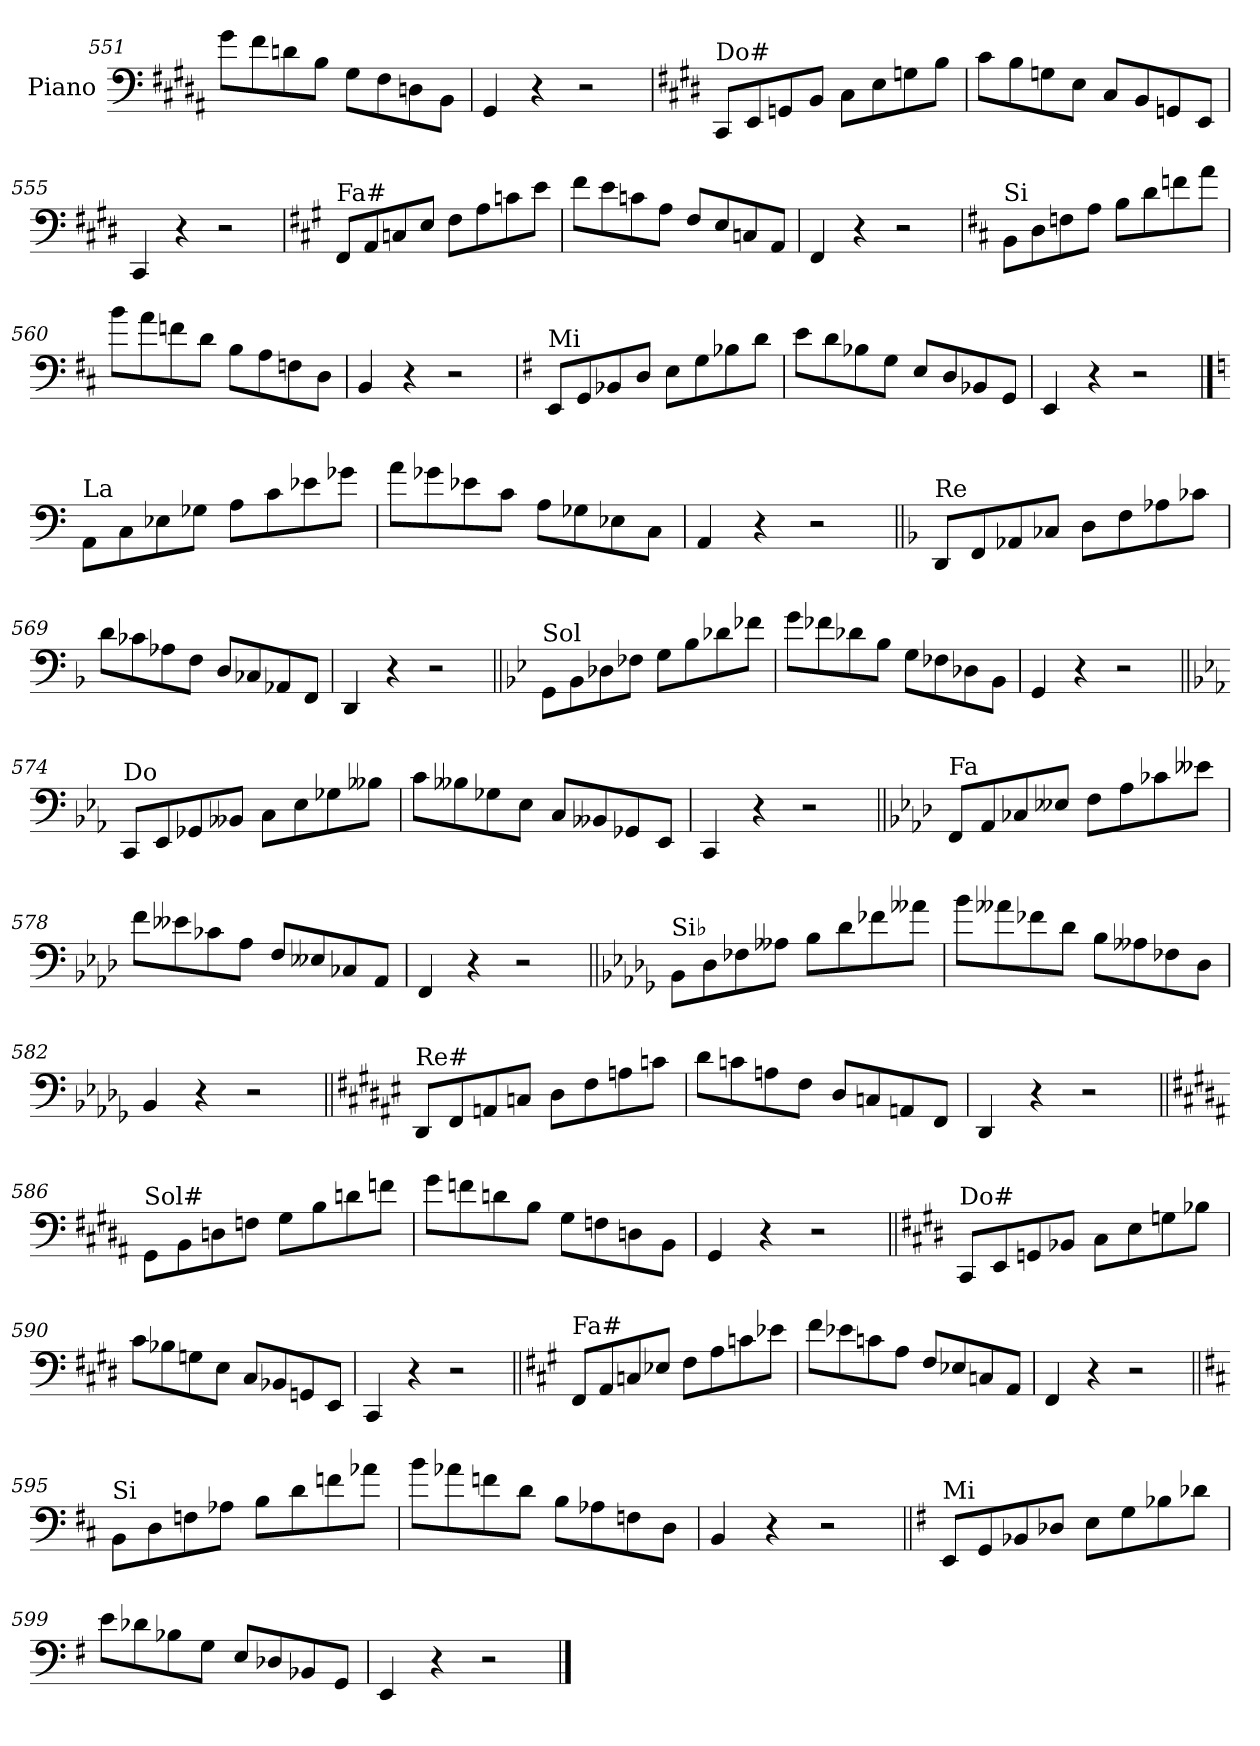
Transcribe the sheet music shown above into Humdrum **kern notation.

**kern
*part1
*staff1
*I"Piano
*I'Pno.
*clefF4
*k[f#c#g#d#a#]
=551
8g#\L
8f#\
8dn\
8B\J
8G#\L
8F#\
8Dn\
8BB\J
=552
4GG#/
4r
2r
!!LO:LB:g=z
=553
*k[f#c#g#d#]
!LO:TX:a:t=Do#
8CC#/L
8EE/
8GGn/
8BB/J
8C#\L
8E\
8Gn\
8B\J
=554
8c#\L
8B\
8Gn\
8E\J
8C#/L
8BB/
8GGn/
8EE/J
=555
4CC#/
4r
2r
=556
*k[f#c#g#]
!LO:TX:a:t=Fa#
8FF#/L
8AA/
8Cn/
8E/J
8F#\L
8A\
8cn\
8e\J
=557
8f#\L
8e\
8cn\
8A\J
8F#/L
8E/
8Cn/
8AA/J
=558
4FF#/
4r
2r
!!LO:LB:g=z
=559
*k[f#c#]
!LO:TX:a:t=Si
8BB\L
8D\
8Fn\
8A\J
8B\L
8d\
8fn\
8a\J
=560
8b\L
8a\
8fn\
8d\J
8B\L
8A\
8Fn\
8D\J
=561
4BB/
4r
2r
=562
*k[f#]
!LO:TX:a:t=Mi
8EE/L
8GG/
8BB-X/
8D/J
8E\L
8G\
8B-X\
8d\J
=563
8e\L
8d\
8B-X\
8G\J
8E/L
8D/
8BB-X/
8GG/J
=564
4EE/
4r
2r
!!LO:PB:g=z
==565
*k[]
!LO:TX:a:t=La
8AA\L
8C\
8E-X\
8G-X\J
8A\L
8c\
8e-X\
8g-X\J
=566
8a\L
8g-X\
8e-X\
8c\J
8A\L
8G-X\
8E-X\
8C\J
=567
4AA/
4r
2r
=568||
*k[b-]
!LO:TX:a:t=Re
8DD/L
8FF/
8AA-X/
8C-X/J
8D\L
8F\
8A-X\
8c-X\J
=569
8d\L
8c-X\
8A-X\
8F\J
8D/L
8C-X/
8AA-X/
8FF/J
=570
4DD/
4r
2r
!!LO:LB:g=z
=571||
*k[b-e-]
!LO:TX:a:t=Sol
8GG\L
8BB-\
8D-X\
8F-X\J
8G\L
8B-\
8d-X\
8f-X\J
=572
8g\L
8f-X\
8d-X\
8B-\J
8G\L
8F-X\
8D-X\
8BB-\J
=573
4GG/
4r
2r
=574||
*k[b-e-a-]
!LO:TX:a:t=Do
8CC/L
8EE-/
8GG-X/
8BB--X/J
8C\L
8E-\
8G-X\
8B--X\J
=575
8c\L
8B--X\
8G-X\
8E-\J
8C/L
8BB--X/
8GG-X/
8EE-/J
=576
4CC/
4r
2r
!!LO:LB:g=z
=577||
*k[b-e-a-d-]
!LO:TX:a:t=Fa
8FF/L
8AA-/
8C-X/
8E--X/J
8F\L
8A-\
8c-X\
8e--X\J
=578
8f\L
8e--X\
8c-X\
8A-\J
8F/L
8E--X/
8C-X/
8AA-/J
=579
4FF/
4r
2r
=580||
*k[b-e-a-d-g-]
!LO:TX:a:t=Si♭
8BB-\L
8D-\
8F-X\
8A--X\J
8B-\L
8d-\
8f-X\
8a--X\J
=581
8b-\L
8a--X\
8f-X\
8d-\J
8B-\L
8A--X\
8F-X\
8D-\J
=582
4BB-/
4r
2r
!!LO:LB:g=z
=583||
*k[f#c#g#d#a#e#]
!LO:TX:a:t=Re#
8DD#/L
8FF#/
8AAn/
8Cn/J
8D#\L
8F#\
8An\
8cn\J
=584
8d#\L
8cn\
8An\
8F#\J
8D#/L
8Cn/
8AAn/
8FF#/J
=585
4DD#/
4r
2r
=586||
*k[f#c#g#d#a#]
!LO:TX:a:t=Sol#
8GG#\L
8BB\
8Dn\
8Fn\J
8G#\L
8B\
8dn\
8fn\J
=587
8g#\L
8fn\
8dn\
8B\J
8G#\L
8Fn\
8Dn\
8BB\J
=588
4GG#/
4r
2r
!!LO:LB:g=z
=589||
*k[f#c#g#d#]
!LO:TX:a:t=Do#
8CC#/L
8EE/
8GGn/
8BB-X/J
8C#\L
8E\
8Gn\
8B-X\J
=590
8c#\L
8B-X\
8Gn\
8E\J
8C#/L
8BB-X/
8GGn/
8EE/J
=591
4CC#/
4r
2r
=592||
*k[f#c#g#]
!LO:TX:a:t=Fa#
8FF#/L
8AA/
8Cn/
8E-X/J
8F#\L
8A\
8cn\
8e-X\J
=593
8f#\L
8e-X\
8cn\
8A\J
8F#/L
8E-X/
8Cn/
8AA/J
=594
4FF#/
4r
2r
!!LO:LB:g=z
=595||
*k[f#c#]
!LO:TX:a:t=Si
8BB\L
8D\
8Fn\
8A-X\J
8B\L
8d\
8fn\
8a-X\J
=596
8b\L
8a-X\
8fn\
8d\J
8B\L
8A-X\
8Fn\
8D\J
=597
4BB/
4r
2r
=598||
*k[f#]
!LO:TX:a:t=Mi
8EE/L
8GG/
8BB-X/
8D-X/J
8E\L
8G\
8B-X\
8d-X\J
=599
8e\L
8d-X\
8B-X\
8G\J
8E/L
8D-X/
8BB-X/
8GG/J
=600
4EE/
4r
2r
==
*-
